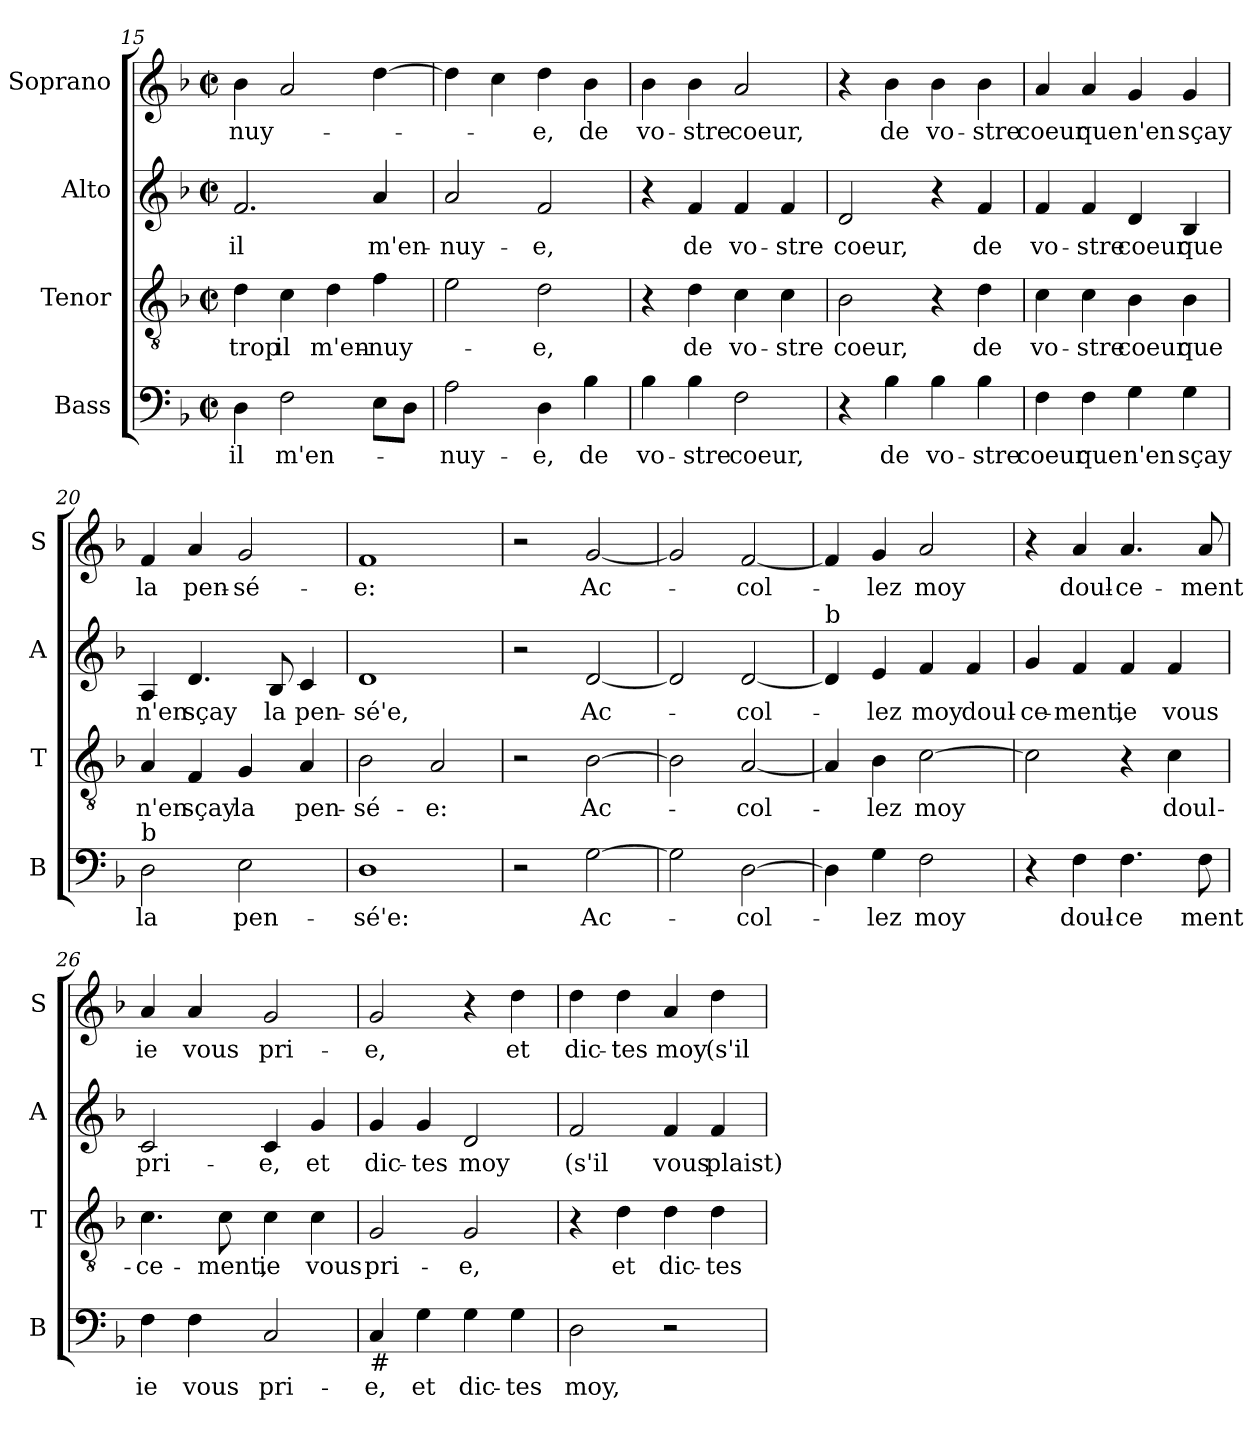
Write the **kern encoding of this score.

**kern	**text	**kern	**text	**kern	**text	**kern	**text
*part4	*part4	*part3	*part3	*part2	*part2	*part1	*part1
*staff4	*staff4	*staff3	*staff3	*staff2	*staff2	*staff1	*staff1
*I"Bass	*	*I"Tenor	*	*I"Alto	*	*I"Soprano	*
*I'B	*	*I'T	*	*I'A	*	*I'S	*
*clefF4	*	*clefGv2	*	*clefG2	*	*clefG2	*
*k[b-]	*	*k[b-]	*	*k[b-]	*	*k[b-]	*
*M2/2	*	*M2/2	*	*M2/2	*	*M2/2	*
*met(c|)	*	*met(c|)	*	*met(c|)	*	*met(c|)	*
=15	=15	=15	=15	=15	=15	=15	=15
!	!LO:LY:b	!	!LO:LY:b	!	!LO:LY:b	!	!LO:LY:b
4D\	il	4d\	trop	2.f/	il	4b-\	-nuy-
!	!LO:LY:b	!	!LO:LY:b	!	!	!	!
2F\	m'en-	4c\	il	.	.	2a/	.
!	!	!	!LO:LY:b	!	!	!	!
.	.	4d\	m'en-	.	.	.	.
!	!	!	!LO:LY:b	!	!LO:LY:b	!	!
8EL	.	4f\	-nuy-	4a/	m'en-	[4dd\	.
8DJ	.	.	.	.	.	.	.
!!LO:LB:g=z
=16	=16	=16	=16	=16	=16	=16	=16
!	!LO:LY:b	!	!	!	!LO:LY:b	!	!
2A\	-nuy-	2e\	.	2a/	-nuy-	4dd\]	.
.	.	.	.	.	.	4cc\	.
!	!LO:LY:b	!	!LO:LY:b	!	!LO:LY:b	!	!LO:LY:b
4D\	-e,	2d\	-e,	2f/	-e,	4dd\	-e,
!	!LO:LY:b	!	!	!	!	!	!LO:LY:b
4B-\	de	.	.	.	.	4b-\	de
=17	=17	=17	=17	=17	=17	=17	=17
!	!LO:LY:b	!	!	!	!	!	!LO:LY:b
4B-\	vo-	4r	.	4r	.	4b-\	vo-
!	!LO:LY:b	!	!LO:LY:b	!	!LO:LY:b	!	!LO:LY:b
4B-\	-stre	4d\	de	4f/	de	4b-\	-stre
!	!LO:LY:b	!	!LO:LY:b	!	!LO:LY:b	!	!LO:LY:b
2F\	coeur,	4c\	vo-	4f/	vo-	2a/	coeur,
!	!	!	!LO:LY:b	!	!LO:LY:b	!	!
.	.	4c\	-stre	4f/	-stre	.	.
=18	=18	=18	=18	=18	=18	=18	=18
!	!	!	!LO:LY:b	!	!LO:LY:b	!	!
4r	.	2B-\	coeur,	2d/	coeur,	4r	.
!	!LO:LY:b	!	!	!	!	!	!LO:LY:b
4B-\	de	.	.	.	.	4b-\	de
!	!LO:LY:b	!	!	!	!	!	!LO:LY:b
4B-\	vo-	4r	.	4r	.	4b-\	vo-
!	!LO:LY:b	!	!LO:LY:b	!	!LO:LY:b	!	!LO:LY:b
4B-\	-stre	4d\	de	4f/	de	4b-\	-stre
=19	=19	=19	=19	=19	=19	=19	=19
!	!LO:LY:b	!	!LO:LY:b	!	!LO:LY:b	!	!LO:LY:b
4F\	coeur	4c\	vo-	4f/	vo-	4a/	coeur
!	!LO:LY:b	!	!LO:LY:b	!	!LO:LY:b	!	!LO:LY:b
4F\	que	4c\	-stre	4f/	-stre	4a/	que
!	!LO:LY:b	!	!LO:LY:b	!	!LO:LY:b	!	!LO:LY:b
4G\	n'en	4B-\	coeur	4d/	coeur	4g/	n'en
!	!LO:LY:b	!	!LO:LY:b	!	!LO:LY:b	!	!LO:LY:b
4G\	sçay	4B-\	que	4B-/	que	4g/	sçay
=20	=20	=20	=20	=20	=20	=20	=20
!LO:TX:a:t=b	!	!	!	!	!	!	!
!	!LO:LY:b	!	!LO:LY:b	!	!LO:LY:b	!	!LO:LY:b
2D\	la	4A/	n'en	4A/	n'en	4f/	la
!	!	!	!LO:LY:b	!	!LO:LY:b	!	!LO:LY:b
.	.	4F/	sçay	4.d/	sçay	4a/	pen-
!	!LO:LY:b	!	!LO:LY:b	!	!	!	!LO:LY:b
2E\	pen-	4G/	la	.	.	2g/	-sé-
!	!	!	!	!	!LO:LY:b	!	!
.	.	.	.	8B-/	la	.	.
!	!	!	!LO:LY:b	!	!LO:LY:b	!	!
.	.	4A/	pen-	4c/	pen-	.	.
!!LO:LB:g=z
=21	=21	=21	=21	=21	=21	=21	=21
!	!LO:LY:b	!	!LO:LY:b	!	!LO:LY:b	!	!LO:LY:b
1D	-sé'e:	2B-\	-sé-	1d	-sé'e,	1f	-e:
!	!	!	!LO:LY:b	!	!	!	!
.	.	2A/	-e:	.	.	.	.
=22	=22	=22	=22	=22	=22	=22	=22
2r	.	2r	.	2r	.	2r	.
!	!LO:LY:b	!	!LO:LY:b	!	!LO:LY:b	!	!LO:LY:b
[2G\	Ac-	[2B-\	Ac-	[2d/	Ac-	[2g/	Ac-
=23	=23	=23	=23	=23	=23	=23	=23
2G\]	.	2B-\]	.	2d/]	.	2g/]	.
!	!LO:LY:b	!	!LO:LY:b	!	!LO:LY:b	!	!LO:LY:b
[2D\	-col-	[2A/	-col-	[2d/	-col-	[2f/	-col-
=24	=24	=24	=24	=24	=24	=24	=24
!	!	!	!	!LO:TX:a:t=b	!	!	!
4D\]	.	4A/]	.	4d/]	.	4f/]	.
!	!LO:LY:b	!	!LO:LY:b	!	!LO:LY:b	!	!LO:LY:b
4G\	-lez	4B-\	-lez	4e/	-lez	4g/	-lez
!	!LO:LY:b	!	!LO:LY:b	!	!LO:LY:b	!	!LO:LY:b
2F\	moy	[2c\	moy	4f/	moy	2a/	moy
!	!	!	!	!	!LO:LY:b	!	!
.	.	.	.	4f/	doul-	.	.
=25	=25	=25	=25	=25	=25	=25	=25
!	!	!	!	!	!LO:LY:b	!	!
4r	.	2c\]	.	4g/	-ce-	4r	.
!	!LO:LY:b	!	!	!	!LO:LY:b	!	!LO:LY:b
4F\	doul-	.	.	4f/	-ment,	4a/	doul-
!	!LO:LY:b	!	!	!	!LO:LY:b	!	!LO:LY:b
4.F\	-ce	4r	.	4f/	ie	4.a/	-ce-
!	!	!	!LO:LY:b	!	!LO:LY:b	!	!
.	.	4c\	doul-	4f/	vous	.	.
!	!LO:LY:b	!	!	!	!	!	!LO:LY:b
8F\	ment	.	.	.	.	8a/	-ment
!!LO:PB:g=z
=26	=26	=26	=26	=26	=26	=26	=26
!	!LO:LY:b	!	!LO:LY:b	!	!LO:LY:b	!	!LO:LY:b
4F\	ie	4.c\	-ce-	2c/	pri-	4a/	ie
!	!LO:LY:b	!	!	!	!	!	!LO:LY:b
4F\	vous	.	.	.	.	4a/	vous
!	!	!	!LO:LY:b	!	!	!	!
.	.	8c\	-ment,	.	.	.	.
!	!LO:LY:b	!	!LO:LY:b	!	!LO:LY:b	!	!LO:LY:b
2C/	pri-	4c\	ie	4c/	-e,	2g/	pri-
!	!	!	!LO:LY:b	!	!LO:LY:b	!	!
.	.	4c\	vous	4g/	et	.	.
=27	=27	=27	=27	=27	=27	=27	=27
!LO:TX:b:t=#	!	!	!	!	!	!	!
!	!LO:LY:b	!	!LO:LY:b	!	!LO:LY:b	!	!LO:LY:b
4C/	-e,	2G/	pri-	4g/	dic-	2g/	-e,
!	!LO:LY:b	!	!	!	!LO:LY:b	!	!
4G\	et	.	.	4g/	-tes	.	.
!	!LO:LY:b	!	!LO:LY:b	!	!LO:LY:b	!	!
4G\	dic-	2G/	-e,	2d/	moy	4r	.
!	!LO:LY:b	!	!	!	!	!	!LO:LY:b
4G\	-tes	.	.	.	.	4dd\	et
=28	=28	=28	=28	=28	=28	=28	=28
!	!LO:LY:b	!	!	!	!LO:LY:b	!	!LO:LY:b
2D\	moy,	4r	.	2f/	(s'il	4dd\	dic-
!	!	!	!LO:LY:b	!	!	!	!LO:LY:b
.	.	4d\	et	.	.	4dd\	-tes
!	!	!	!LO:LY:b	!	!LO:LY:b	!	!LO:LY:b
2r	.	4d\	dic-	4f/	vous	4a/	moy
!	!	!	!LO:LY:b	!	!LO:LY:b	!	!LO:LY:b
.	.	4d\	-tes	4f/	plaist)	4dd\	(s'il
=	=	=	=	=	=	=	=
*-	*-	*-	*-	*-	*-	*-	*-
